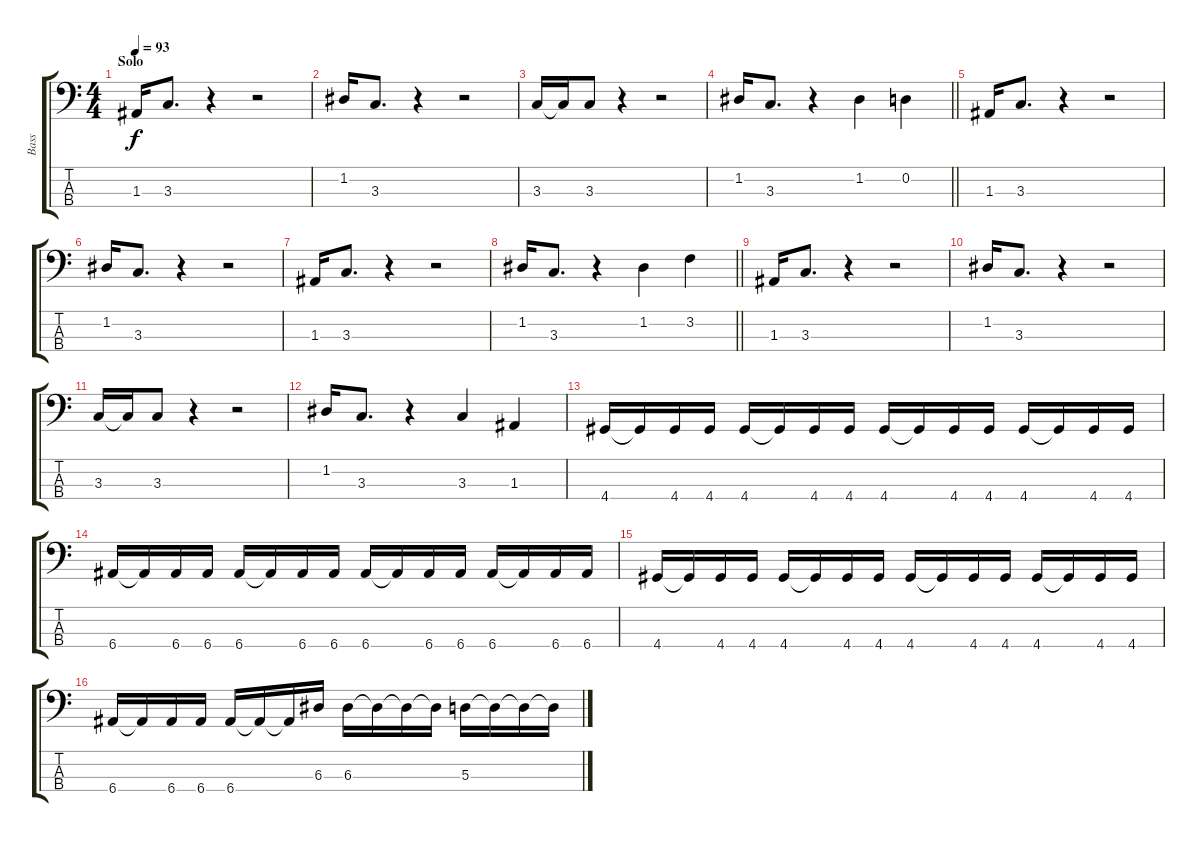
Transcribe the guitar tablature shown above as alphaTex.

\track ("Bass" "Bass") {instrument electricbassfinger}
\staff {score tabs}
\tuning (G2 D2 A1 E1) {hide}
\ts (4 4)
\section ("" "Solo")
\tempo 93
\clef f4
\ks c
1.3.16{dy f} 3.3.8{d} r.4 r.2 |
1.2.16 3.3.8{d} r.4 r.2 |
3.3.16 3.3{t}.16 3.3.8 r.4 r.2 |
\barLineRight lightlight
1.2.16 3.3.8{d} r.4 1.2.4 0.2.4 |
1.3.16 3.3.8{d} r.4 r.2 |
1.2.16 3.3.8{d} r.4 r.2 |
1.3.16 3.3.8{d} r.4 r.2 |
\barLineRight lightlight
1.2.16 3.3.8{d} r.4 1.2.4 3.2.4 |
1.3.16 3.3.8{d} r.4 r.2 |
1.2.16 3.3.8{d} r.4 r.2 |
3.3.16 3.3{t}.16 3.3.8 r.4 r.2 |
1.2.16 3.3.8{d} r.4 3.3.4 1.3.4 |
4.4.16 4.4{t}.16 4.4.16 4.4.16 4.4.16 4.4{t}.16 4.4.16 4.4.16 4.4.16 4.4{t}.16 4.4.16 4.4.16 4.4.16 4.4{t}.16 4.4.16 4.4.16 |
6.4.16 6.4{t}.16 6.4.16 6.4.16 6.4.16 6.4{t}.16 6.4.16 6.4.16 6.4.16 6.4{t}.16 6.4.16 6.4.16 6.4.16 6.4{t}.16 6.4.16 6.4.16 |
4.4.16 4.4{t}.16 4.4.16 4.4.16 4.4.16 4.4{t}.16 4.4.16 4.4.16 4.4.16 4.4{t}.16 4.4.16 4.4.16 4.4.16 4.4{t}.16 4.4.16 4.4.16 |
6.4.16 6.4{t}.16 6.4.16 6.4.16 6.4.16 6.4{t}.16 6.4{t}.16 6.3.16 6.3.16 6.3{t}.16 6.3{t}.16 6.3{t}.16 5.3.16 5.3{t}.16 5.3{t}.16 5.3{t}.16
